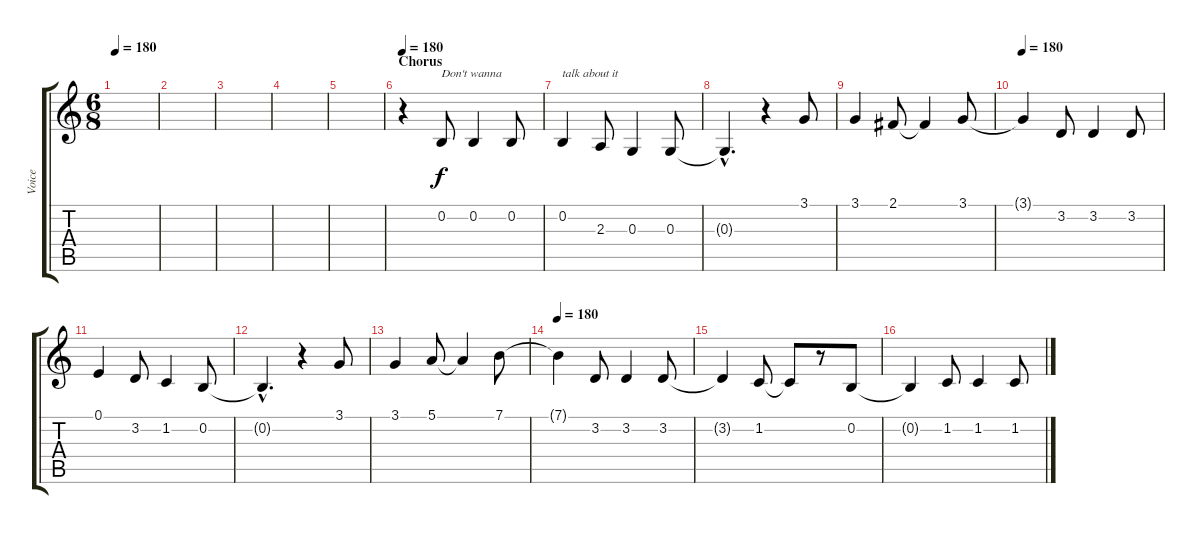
\track ("Voice" "Voice") {instrument clarinet}
\staff {score tabs}
\tuning (E4 B3 G3 D3 A2 E2) {hide}
\ts (6 8)
\tempo 180
\clef g2
\ks c
|
|
|
|
|
\section ("" "Chorus")
\tempo 180
r.4 0.2.8{txt "Don't wanna"} 0.2.4 0.2.8 |
0.2.4{txt "talk about it"} 2.3.8 0.3.4 0.3.8 |
0.3{hac t}.4{d} r.4 3.1.8 |
3.1.4 2.1.8 2.1{t}.4 3.1.8 |
\tempo 180
3.1{t}.4 3.2.8 3.2.4 3.2.8 |
0.1.4 3.2.8 1.2.4 0.2.8 |
0.2{hac t}.4{d} r.4 3.1.8 |
3.1.4 5.1.8 5.1{t}.4 7.1.8 |
\tempo 180
7.1{t}.4 3.2.8 3.2.4 3.2.8 |
3.2{t}.4 1.2.8 1.2{t}.8 r.8 0.2.8 |
0.2{t}.4 1.2.8 1.2.4 1.2.8
